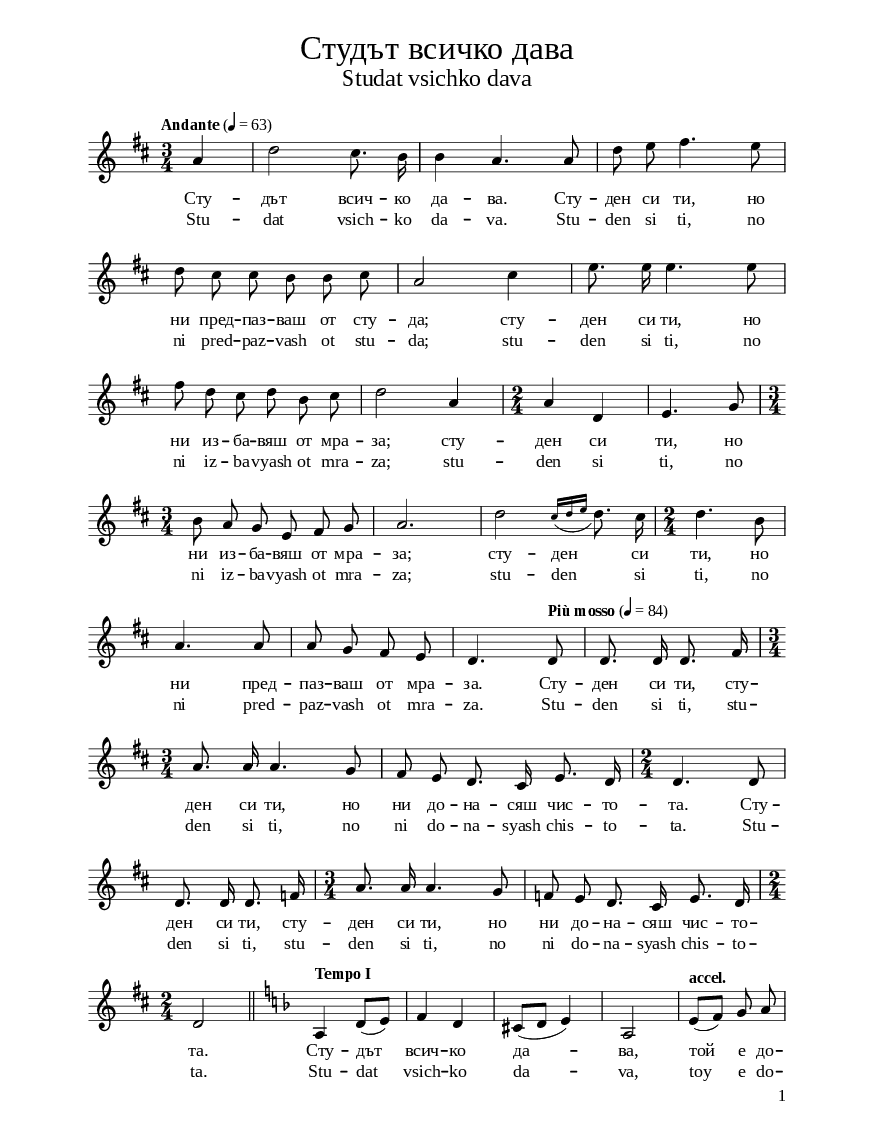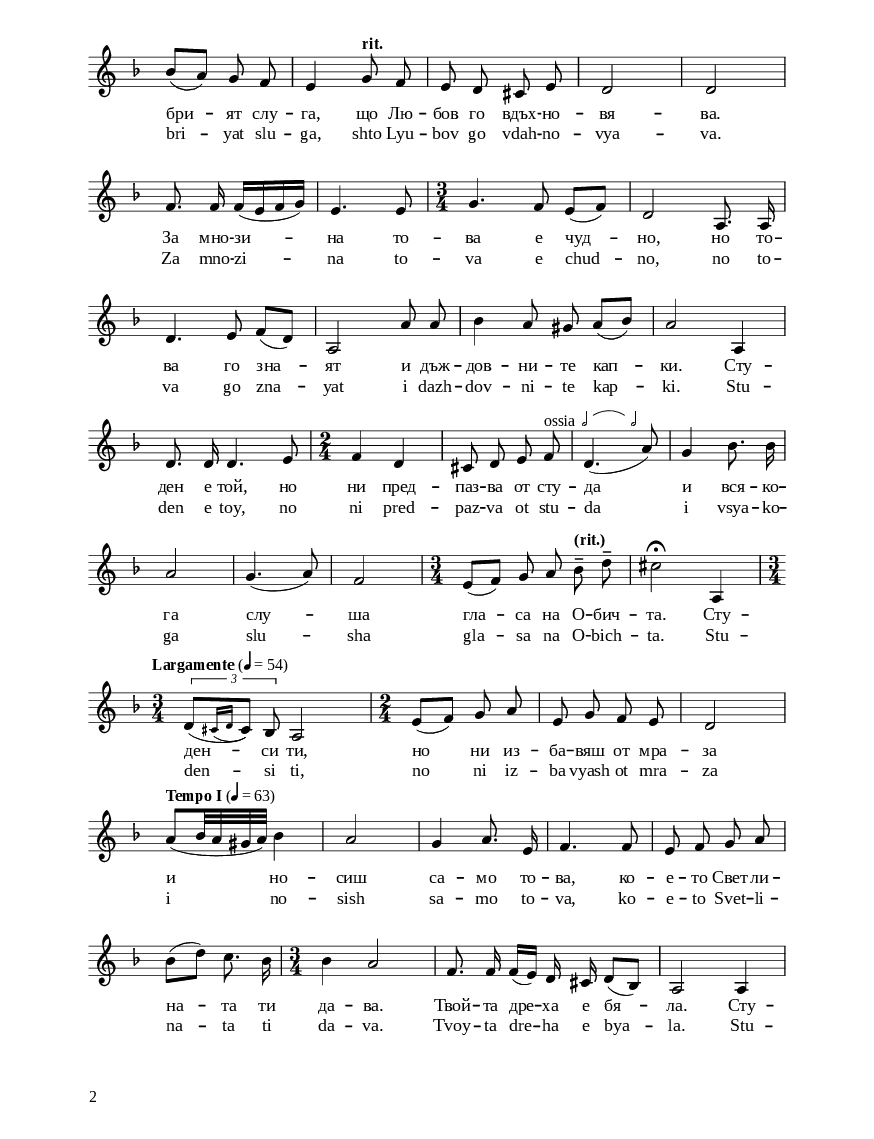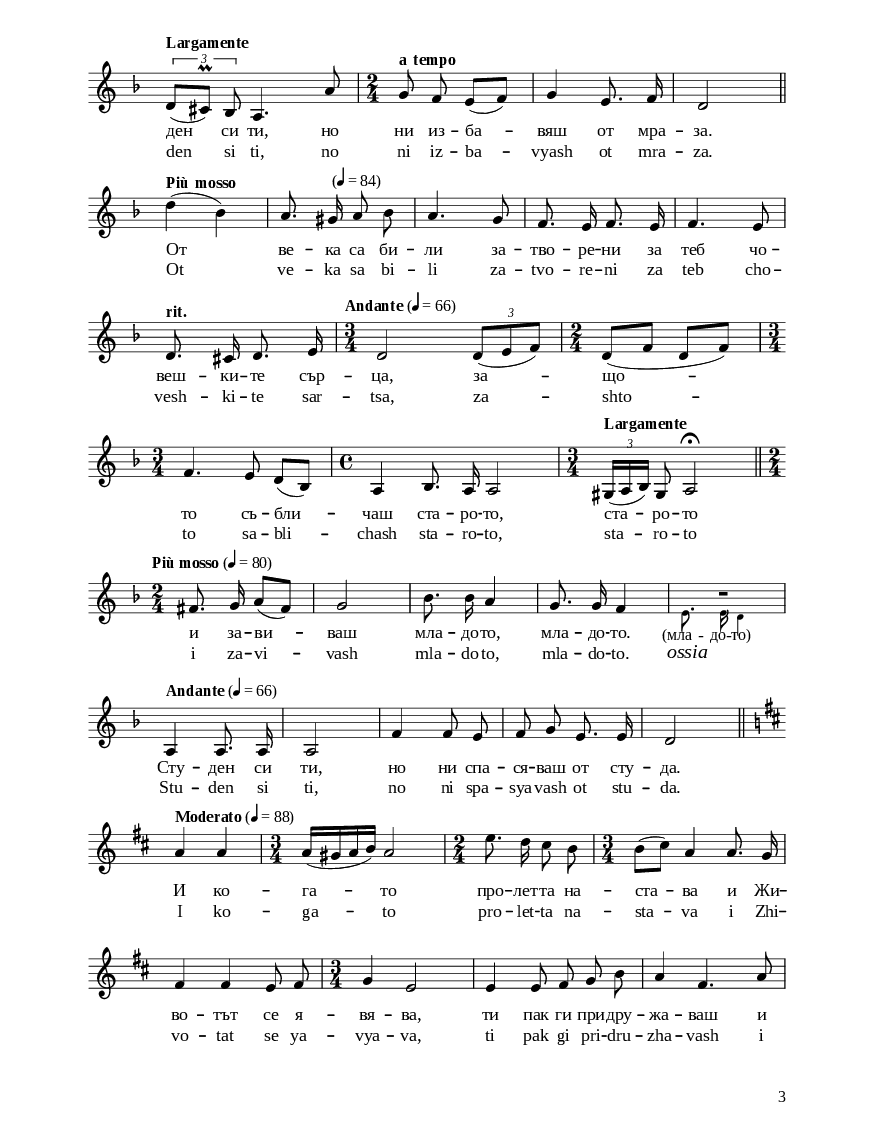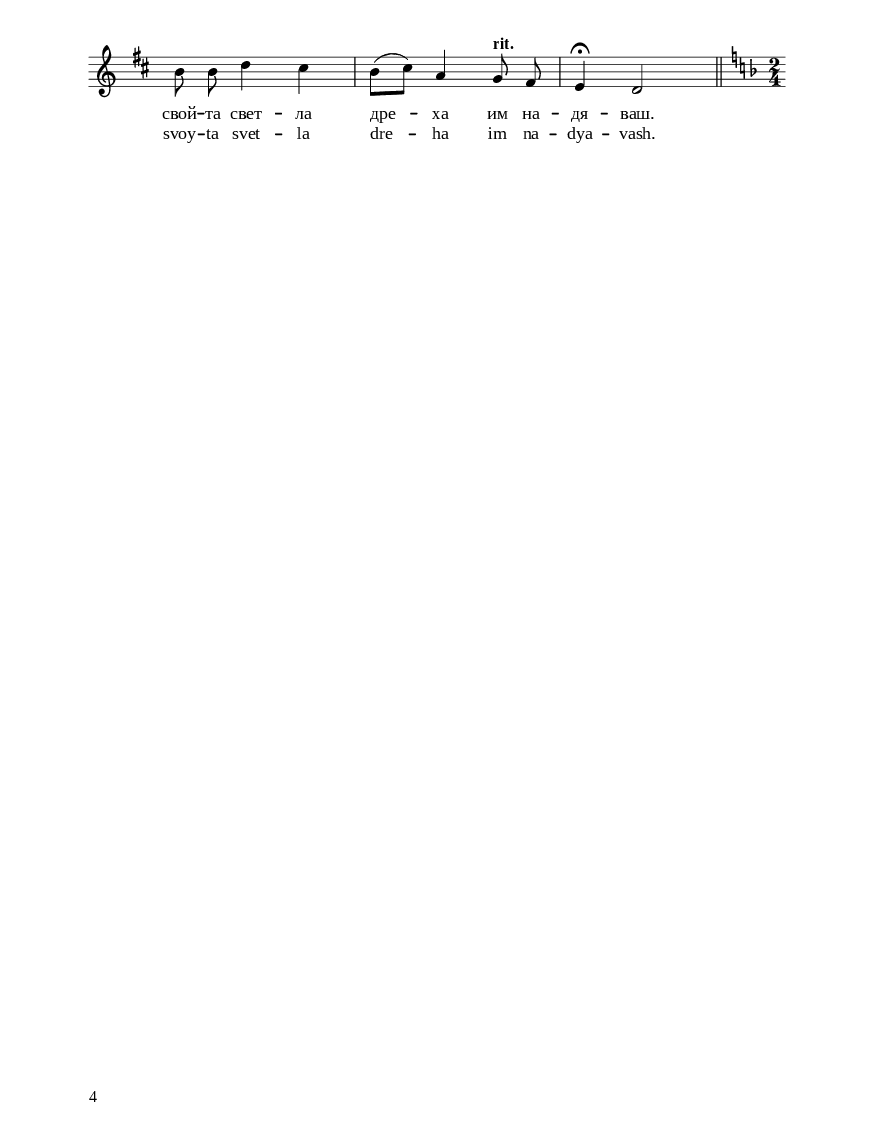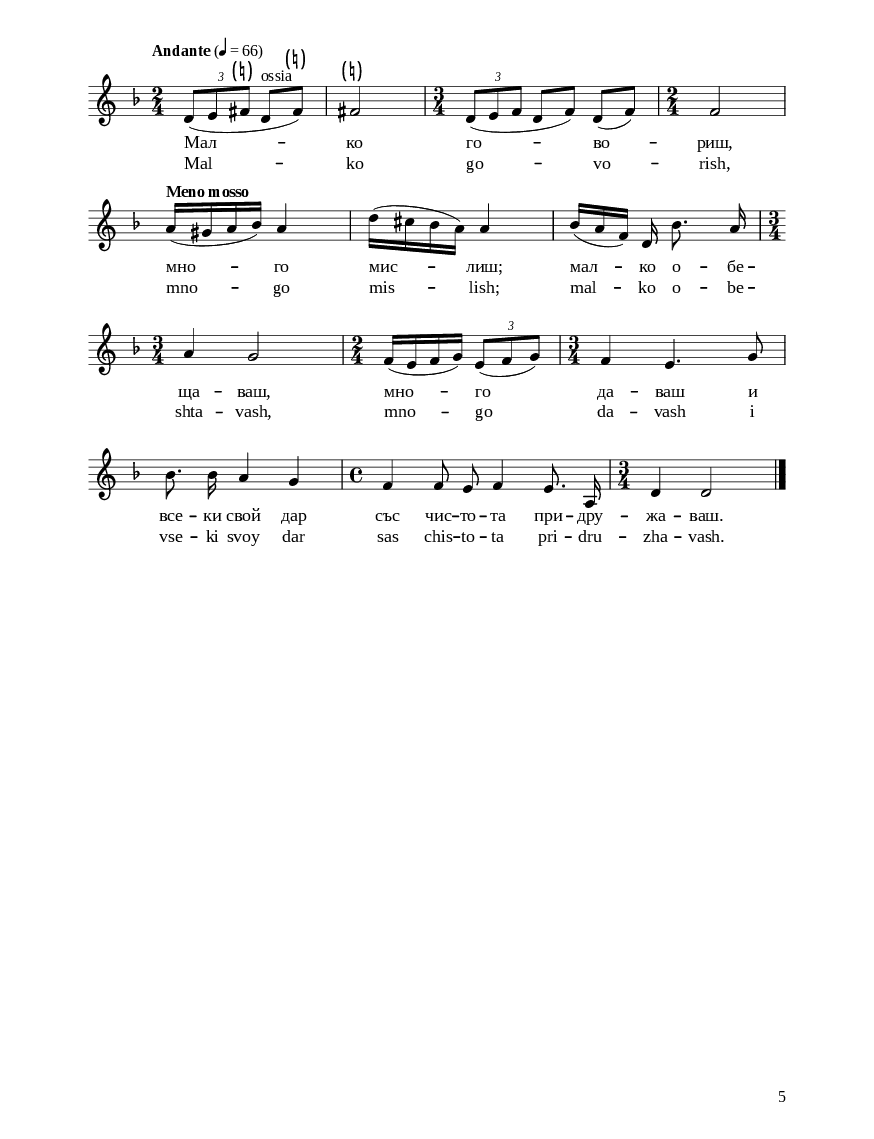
\version "2.22.1"

\include "include/globals.ily"

\bookpart {
  \include "include/bookpart-paper.ily"
  \score {
    \include "include/score-layout.ily"

    \new Voice \absolute {
      \clef treble
      \key d \major
      \time 3/4
      \tempoFunc "Andante" 4 "63"
      \autoBeamOff
      \partial 4
      a'4 | % 2
      d''2  cis''8.  b'16 | % 3
      b'4  a'4.  a'8 | % 4
      d''8  e''8  fis''4.  e''8
      \break | % 5
      d''8  cis''8  cis''8  b'8
      b'8  cis''8 | % 6
      a'2  cis''4 | % 7
      e''8.  e''16  e''4.  e''8
      \break | % 8
      fis''8  d''8  cis''8  d''8
      b'8  cis''8 | % 9
      d''2  a'4 |
      \time 2/4  |
      a'4  d'4 | % 11
      e'4.  g'8 \break | % 12
      \time 3/4  | % 12
      b'8  a'8  g'8  e'8  fis'8
      g'8 | % 13
      a'2. | % 14
      d''2 \grace {
        cis''16 ( [  d''16
        e''16 ]
      }
      d''8. )  cis''16 | % 15
      \time 2/4  | % 15
      d''4.  b'8 \break | % 16
      a'4.  a'8 | % 17
      a'8  g'8  fis'8  e'8 | % 18
      d'4. \tempoFunc "Più mosso" 4 "84" d'8 | % 19
      d'8.  d'16  d'8.  fis'16 \break |
      \time 3/4  |
      a'8.  a'16  a'4.  g'8 | % 21
      fis'8  e'8  d'8.  cis'16  e'8.
      d'16 | % 22
      \time 2/4  | % 22
      d'4.  d'8 \break | % 23
      d'8.  d'16  d'8.  f'16 | % 24
      \time 3/4  | % 24
      a'8.  a'16  a'4.  g'8 | % 25
      f'8  e'8  d'8.  cis'16  e'8.
      d'16  % 26
      \break | % 27
      \time 2/4  | % 26
      d'2 \bar "||"

      \key f \major | % 27
      \tempo "Tempo I" a4  d'8 ( [  e'8 ) ] | % 28
      f'4  d'4 | % 29
      cis'8 ( [  d'8 ]  e'4 ) |
      a2 | % 31
      \tempo "accel." e'8 ( [ f'8 ) ]
      g'8  a'8 \break | % 32
      bes'8 ( [  a'8 ) ]  g'8  f'8 | % 33
      e'4  g'8 ^\markup{ \bold {rit.} }  f'8 | % 34
      e'8  d'8  cis'8  e'8 | % 35
      d'2 | % 36
      d'2 \break | % 37
      f'8.  f'16  f'16 ( [  e'16  f'16
      g'16 ) ] | % 38
      e'4.  e'8 | % 39
      \time 3/4  | % 39
      g'4.  f'8  e'8 ( [  f'8 ) ] |
      d'2  a8.  a16 \break | % 41
      d'4.  e'8  f'8 ( [  d'8 ) ] | % 42
      a2  a'8  a'8 | % 43
      bes'4  a'8  gis'8  a'8 ( [
      bes'8 ) ] | % 44
      a'2  a4 | % 45
      d'8.  d'16  d'4.  e'8 | % 46
      \time 2/4  | % 46
      f'4  d'4 | % 47
      cis'8  d'8  e'8  f'8^\markup {
        "ossia"
        \fontsize #-6 \general-align #Y #DOWN \note {2} #0.8
        \path #0.06 #'((moveto 0 1)
                      (curveto 0 1 1.5 2 3 1)
                     )
        \fontsize #-6 \general-align #Y #DOWN \note {2} #0.8
      }  | % 48
      d'4. (  a'8 ) | % 49
      g'4  bes'8.  bes'16 \break |
      a'2 | % 51
      g'4. (  a'8 ) | % 52
      f'2 | % 53
      \time 3/4  | % 53
      e'8 ( [  f'8 ) ]  g'8  a'8
      bes'8 -- ^\markup{ \bold {(rit.)} }  d''8 -- | % 54
      cis''2 ^\fermata  a4 \time 3/4 \break | % 55
      
      \tempoFunc "Largamente" 4 "54"
      \times 2/3  {
        d'8[ \=1( \grace { cis'16 \=2([ d'16 ]}  cis'8 \=1)\=2)] bes8
      }
      a2 | % 56
      \time 2/4  | % 56
      e'8 ( [  f'8 ) ]  g'8  a'8  | % 57
      e'8  g'8  f'8  e'8 | % 58
      d'2 \break | % 59
      \tempoFunc "Tempo I" 4 "63"
      a'8 ( [  bes'32  a'32  gis'32
      a'32 ) ]  bes'4 |
      a'2 | % 61
      g'4  a'8.  e'16 | % 62
      f'4.  f'8 | % 63
      e'8  f'8  g'8  a'8 \break | % 64
      bes'8 ( [  d''8 ) ]  c''8.
      bes'16 | % 65
      \time 3/4  | % 65
      bes'4  a'2 | % 66
      f'8.  f'16  f'16 ( [  e'16 ) ]
      d'16  cis'16  d'8 ( [  bes8 ) ] | % 67
      a2  a4 \break | % 68
      \pageBreak
      \times 2/3  {
        d'8 ( [ ^\markup{ \bold {Largamente} }  cis'8\prall ) ]
        bes8
      }
      a4. a'8
      | % 69
      \time 2/4  | % 69
      g'8 ^\markup{ \bold {a tempo} }  f'8  e'8 ( [
      f'8 ) ] |
      g'4  e'8.  f'16 | % 71
      d'2 \bar "||"
      \break | % 72
    
      d''4 ( ^\markup{ \bold {Più mosso} }  bes'4 ) | % 73
      a'8. \tempoFunc "" 4 "84"  gis'16  a'8  bes'8
      | % 74
      a'4.  g'8 | % 75
      f'8.  e'16  f'8.  e'16 | % 76
      f'4.  e'8 \break | % 77
      d'8. ^\markup{ \bold {rit.} }  cis'16  d'8.
      e'16 | % 78
      \time 3/4  | % 78
      \tempoFunc "Andante" 4 "66" d'2
      \times 2/3  {
        d'8 ( [  e'8  f'8 ) ]
      }
      | % 79
      \time 2/4  | % 79
      d'8 ( [  f'8 ]  d'8 [  f'8 ) ] \break |
      \time 3/4  |
      f'4.  e'8  d'8 ( [  bes8 ) ] | % 81
      \time 4/4  | % 81
      a4  bes8.  a16  a2 | % 82
      \time 3/4  | % 82
      \times 2/3  {
        gis16 ( [ ^\markup{ \bold {Largamente} }  a16
        bes16 )]
      }
      gis8  a2 ^\fermata \bar "||"
      \break | % 83
      \time 2/4  | % 83
      \tempoFunc "Più mosso" 4 "80" fis'8.  g'16  a'8 ( [
      fis'8 ) ] | % 84
      g'2 | % 85
      bes'8.  bes'16  a'4 | % 86
      g'8.  g'16  f'4 | % 87
     %ne znam kak da napisha malkite noti
     
      \once \override TextScript.extra-offset = #'(-2.7 . 1)
      \once \override Stem #'length = #5 
      \stemDown \tweak font-size #-3  
      e'8._\markup {(мла - до-то)}  

      \once \override TextScript.extra-offset = #'(-7.3 . 1)
      \once \override Stem #'length = #5 
      \stemDown \tweak font-size #-3  
      e'16_\markup \fontsize #+2 \italic {"ossia"}   
      
      \once \override TextScript.extra-offset = #'(-2.5 . 10.7)
      \once \override Stem #'length = #5 
      \stemDown \tweak font-size #-3  
      d'4_\markup \fontsize #-2 \musicglyph "rests.0"
      
      \stemNeutral
      \break | % 88
      \tempoFunc "Andante" 4 "66" a4  a8.  a16 | % 89
      a2 |
      f'4  f'8  e'8 | % 91
      f'8  g'8  e'8.  e'16 | % 92
      d'2 \bar "||"
      \break | % 93

      \key d \major | % 93
      \tempoFunc "Moderato" 4 "88" a'4  a'4 | % 94
      \time 3/4  | % 94
      a'16 ( [  gis'16  a'16  b'16 ) ]
      a'2 | % 95
      \time 2/4  | % 95
      e''8.  d''16  cis''8  b'8 | % 96
      \time 3/4  | % 96
      b'8 ( [  cis''8 ) ]  a'4  a'8.
      g'16 \break | % 97
      fis'4  fis'4  e'8  fis'8 | % 98
      \time 3/4 g'4  e'2 | % 99
      e'4  e'8  fis'8  g'8  b'8
      |
      a'4  fis'4.  a'8  \break | % 101
      \pageBreak
      b'8  b'8  d''4  cis''4 | % 102
      b'8 ( [  cis''8 ) ]  a'4  g'8
      ^\markup{ \bold {rit.} }  fis'8 | % 103
      | % 103
      e'4 ^\fermata  d'2 \bar "||" |
      \break % 104
      \pageBreak
      \time 2/4
      \key f \major  % 104
      \tempoFunc "Andante" 4 "66"
      \times 2/3  {
        d'8 ( [  e'8  fis'8^\markup \fontsize #-1 {\parenthesize \natural} ]
      }
      
      %\once \override TextScript.extra-offset = #'(-1 . 1)
      d'8^\markup { "ossia" }
      
      [  fis'8^\markup \fontsize #-1 {\parenthesize \natural} ) ] | % 105
      fis'2^\markup \fontsize #-1 {\parenthesize \natural} | % 106
      \time 3/4  | % 106

      \times 2/3  {
        d'8 ( [  e'8  f'8 ]
      }
      d'8 [  f'8 ) ]  d'8 ( [  f'8 ) ] | % 107
      \time 2/4  | % 107
      f'2 \break | % 108

      \tempo "Meno mosso" a'16 ( [  gis'16  a'16  bes'16 ) ]
      a'4 | % 109
      d''16 ( [  cis''16  bes'16  a'16
      ) ]  a'4 |
      bes'16 ( [  a'16  f'16 )]  d'16
      bes'8.  a'16 \break | % 111
      \time 3/4  | % 111
      a'4 g'2 | % 112
      \time 2/4  | % 112
      f'16 ( [  e'16  f'16  g'16 ) ]

      \times 2/3  {
        e'8 ( [  f'8  g'8 ) ]
      }
      | % 113
      \time 3/4  | % 113
      f'4  e'4.  g'8 \break | % 114
      bes'8.  bes'16  a'4  g'4 | % 115
      \time 4/4  | % 115
      f'4  f'8  e'8  f'4  e'8.
      a16 | % 116
      \time 3/4  | % 116
      d'4  d'2 \bar "|."
      
      %ima greshki

    }

    \addlyrics {
      Сту -- дът всич -- ко да -- ва. Сту
      -- ден си ти, но ни пред -- паз --
      ваш от сту -- да; сту -- ден си
      ти, но ни из -- ба -- вяш от мра
      -- за; сту -- ден си ти, но ни из
      -- ба -- вяш от мра -- за; сту -- ден
      си ти, но ни пред --
      паз -- ваш от мра -- за. Сту -- ден
      си ти, сту -- ден си ти, но ни
      до -- на -- сяш чис -- то -- та. Сту
      -- ден си ти, сту -- ден си ти,
      но ни до -- на -- сяш чис -- то --
      та. Сту -- дът  всич -- ко да
      --  ва, той  е до -- бри
      -- ят слу -- га, що Лю -- бов го
      вдъх -- но -- вя -- ва. За мно -- зи
      --   на то -- ва е чуд
      -- но, но то -- ва го зна --
      ят и дъж -- дов -- ни -- те кап
      -- ки. Сту -- ден е той, но ни
      пред -- паз -- ва от сту -- да
      и вся -- ко -- га слу -- ша гла
      -- са на О -- бич -- та. Сту --
      ден  --   си ти, но  ни
      из -- ба -- вяш от мра -- за и
          но -- сиш са -- мо
      то -- ва, ко -- е -- то Свет -- ли --
      на -- та ти да -- ва. Твой -- та
      дре  -- ха е бя -- ла. Сту --
      ден  си ти, но ни из -- ба
      -- вяш от мра -- за. От  ве --
      ка са би -- ли за -- тво -- ре --
      ни за теб чо -- веш -- ки -- те
      сър -- ца, за --  що --
      то съ -- бли -- чаш ста --
      ро -- то, ста --  ро -- то и
      за -- ви -- ваш мла -- до -- то,
      мла -- до -- то. "" "" "" Сту -- 
      ден си ти, но ни спа -- ся -- ваш
      от сту -- да. И ко -- га --
      то про -- лет -- та на -- ста
      -- ва и Жи -- во -- тът се я --
      вя -- ва, ти пак ги при -- дру --
      жа -- ваш и свой -- та свет -- ла
      дре -- ха им на -- дя -- ваш.
      Мал --  ко го --
      во -- риш, мно --
      го мис --   лиш;
      мал -- ко о -- бе -- ща -- ваш,
      мно --   го   да --
      ваш и все -- ки свой дар със
      чис -- то -- та при -- дру -- жа --
      ваш.}
      \addlyrics {
        Stu -- dat vsich -- ko da -- va. Stu
        -- den si ti, no ni pred -- paz --
        vash ot stu -- da; stu -- den si
        ti, no ni iz -- ba -- vyash ot mra
        -- za; stu -- den si ti, no ni iz
        -- ba -- vyash ot mra -- za; stu -- den
        si ti, no ni pred --
        paz -- vash ot mra -- za. Stu -- den
        si ti, stu -- den si ti, no ni
        do -- na -- syash chis -- to -- ta. Stu
        -- den si ti, stu -- den si ti,
        no ni do -- na -- syash chis -- to --
        ta. Stu -- dat  vsich -- ko da
        --  va, toy  e do -- bri
        -- yat slu -- ga, shto Lyu -- bov go
        vdah -- no -- vya -- va. Za mno -- zi
        --   na to -- va e chud
        -- no, no to -- va go zna --
        yat i dazh -- dov -- ni -- te kap
        -- ki. Stu -- den e toy, no ni
        pred -- paz -- va ot stu -- da
        i vsya -- ko -- ga slu -- sha gla
        -- sa na O -- bich -- ta. Stu --
        den  -- si ti, no  ni
        iz -- ba -- vyash ot mra -- za i
        no -- sish sa -- mo
        to -- va, ko -- e -- to Svet -- li --
        na -- ta ti da -- va. Tvoy -- ta
        dre  -- ha e bya -- la. Stu --
        den  si ti, no ni iz -- ba
        -- vyash ot mra -- za. Ot  ve --
        ka sa bi -- li za -- tvo -- re --
        ni za teb cho -- vesh -- ki -- te
        sar -- tsa, za --  shto --
        to sa -- bli -- chash sta --
        ro -- to, sta --  ro -- to i
        za -- vi -- vash mla -- do -- to,
        mla -- do -- to.  ""  "" "" Stu --
        den si ti, no ni spa -- sya -- vash
        ot stu -- da. I ko -- ga --
        to pro -- let -- ta na -- sta
        -- va i Zhi -- vo -- tat se ya --
        vya -- va, ti pak gi pri -- dru --
        zha -- vash i svoy -- ta svet -- la
        dre -- ha im na -- dya -- vash.
        Mal --  ko go --
        vo -- rish, mno --
        go mis --   lish;
        mal -- ko o -- be -- shta -- vash,
        mno --   go   da --
        vash i vse -- ki svoy dar sas
        chis -- to -- ta pri -- dru -- zha --
        vash.}

        \header {
          title = \titleFunc "Студът всичко дава" "Studat vsichko dava"
        }

        \midi{}

      } % score


      \pageBreak

      % include foreign translation(s) of the song
      \version "2.24.0"

\markup \fill-line { \fontsize #deTitleFontSize "Die Kälte gibt alles" }
 \markup \null
 \markup \null
\markup \fontsize #+1.7 {
  \hspace #-2
  \vspace #1
  \override #'(baseline-skip . 1.8)


  \column {
   \line { " "  Die Kälte gibt alles. Kalt bist du,}

    \line { " " aber schützt uns vor der Kälte.}

    \line { " " Kalt bist du, aber schützt uns vor dem Frost.}
    
    \line { " "  Kalt bist du, aber schützt uns vor dem Frost.}

    \line { " "  Kalt bist du, aber bringst uns Reinheit.}

   \line { " "   Kalt bist du, aber bringst uns Reinheit}

   \line { " "  }
      

   \line { " "  Die Kälte gibt alles.}

   \line { " "  Sie ist der gute Diener,}

    \line { " " der von der Liebe inspiriert wird.}

   \line { " "  Für viele ist das verwunderlich,}

    \line { " " aber das wissen auch die Regentropfen.}

    \line { " "  Кalt ist sie, aber schützt uns vor der Kälte}

    \line { " " und hört immer auf die Stimme der Liebe.*}

    \line { " "  Kalt bist du, aber rettest uns vor dem Frost}

    \line { " " und bringst nur das, was dir das Licht gibt.}

    \line { " " Dein Gewand ist weiß.}

   

  }
  
  
     \override #'(baseline-skip . 1.8)
    \column {
 
  
    \line { " " Kalt bist du, aber rettest uns vor dem Frost.}

    \line { " " Seit Ewigkeit waren die menschlichen Herzen }
            
       \line { " "  für dich verschlossen,}

    \line { " " da du das Alte ausziehst, das Alte, }
            
        \line { " " und das Neue faltest, das Neue.}

    \line { " "  Kalt bist du, aber rettest uns vor der Kälte.}

 
    
      \line { " "  }

    \line { " " Und wenn es Frühling wird}

    \line { " " und das Leben erscheint,}

    \line { " " begleitest du sie wieder,}

    \line { " " und kleidest sie in dein lichtes Gewand.}

    \line { " " Du sprichst wenig, denkst viel,}

    \line { " " du versprichst wenig, gibst viel}

    \line { " " und jede deiner Gaben }
            
       \line { " "  begleitest du mit Reinheit.}

  }
}


    } % bookpart
